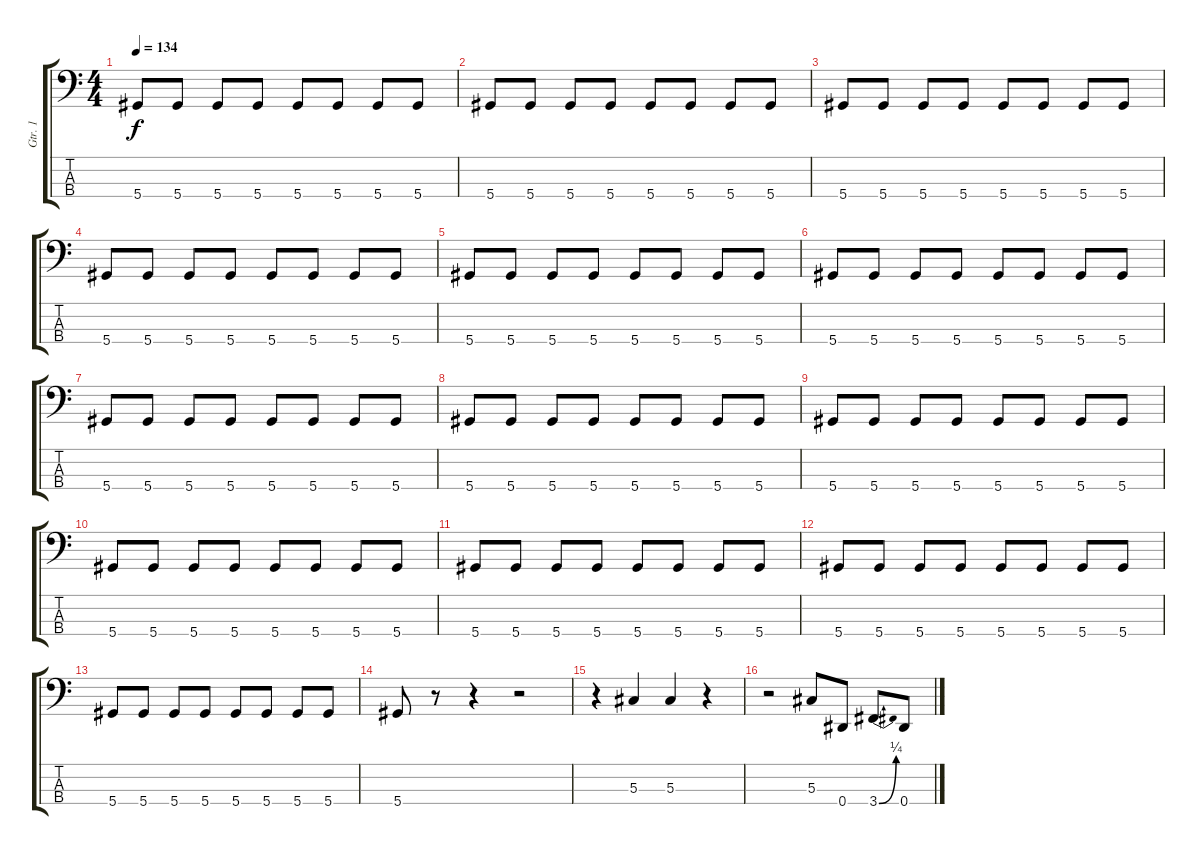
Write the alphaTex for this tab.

\track ("Gtr. 1" "Gtr. 1") {instrument electricbasspick}
\staff {score tabs}
\tuning (Gb2 Db2 Ab1 Eb1) {hide}
\ts (4 4)
\tempo 134
\clef f4
\ks c
5.4.8{dy f} 5.4.8 5.4.8 5.4.8 5.4.8 5.4.8 5.4.8 5.4.8 |
5.4.8 5.4.8 5.4.8 5.4.8 5.4.8 5.4.8 5.4.8 5.4.8 |
5.4.8 5.4.8 5.4.8 5.4.8 5.4.8 5.4.8 5.4.8 5.4.8 |
5.4.8 5.4.8 5.4.8 5.4.8 5.4.8 5.4.8 5.4.8 5.4.8 |
5.4.8 5.4.8 5.4.8 5.4.8 5.4.8 5.4.8 5.4.8 5.4.8 |
5.4.8 5.4.8 5.4.8 5.4.8 5.4.8 5.4.8 5.4.8 5.4.8 |
5.4.8 5.4.8 5.4.8 5.4.8 5.4.8 5.4.8 5.4.8 5.4.8 |
5.4.8 5.4.8 5.4.8 5.4.8 5.4.8 5.4.8 5.4.8 5.4.8 |
5.4.8 5.4.8 5.4.8 5.4.8 5.4.8 5.4.8 5.4.8 5.4.8 |
5.4.8 5.4.8 5.4.8 5.4.8 5.4.8 5.4.8 5.4.8 5.4.8 |
5.4.8 5.4.8 5.4.8 5.4.8 5.4.8 5.4.8 5.4.8 5.4.8 |
5.4.8 5.4.8 5.4.8 5.4.8 5.4.8 5.4.8 5.4.8 5.4.8 |
5.4.8 5.4.8 5.4.8 5.4.8 5.4.8 5.4.8 5.4.8 5.4.8 |
5.4.8 r.8 r.4 r.2 |
r.4 5.3.4 5.3.4 r.4 |
r.2 5.3.8 0.4.8 3.4{be (bend 0 0 60 1)}.8 0.4.8
